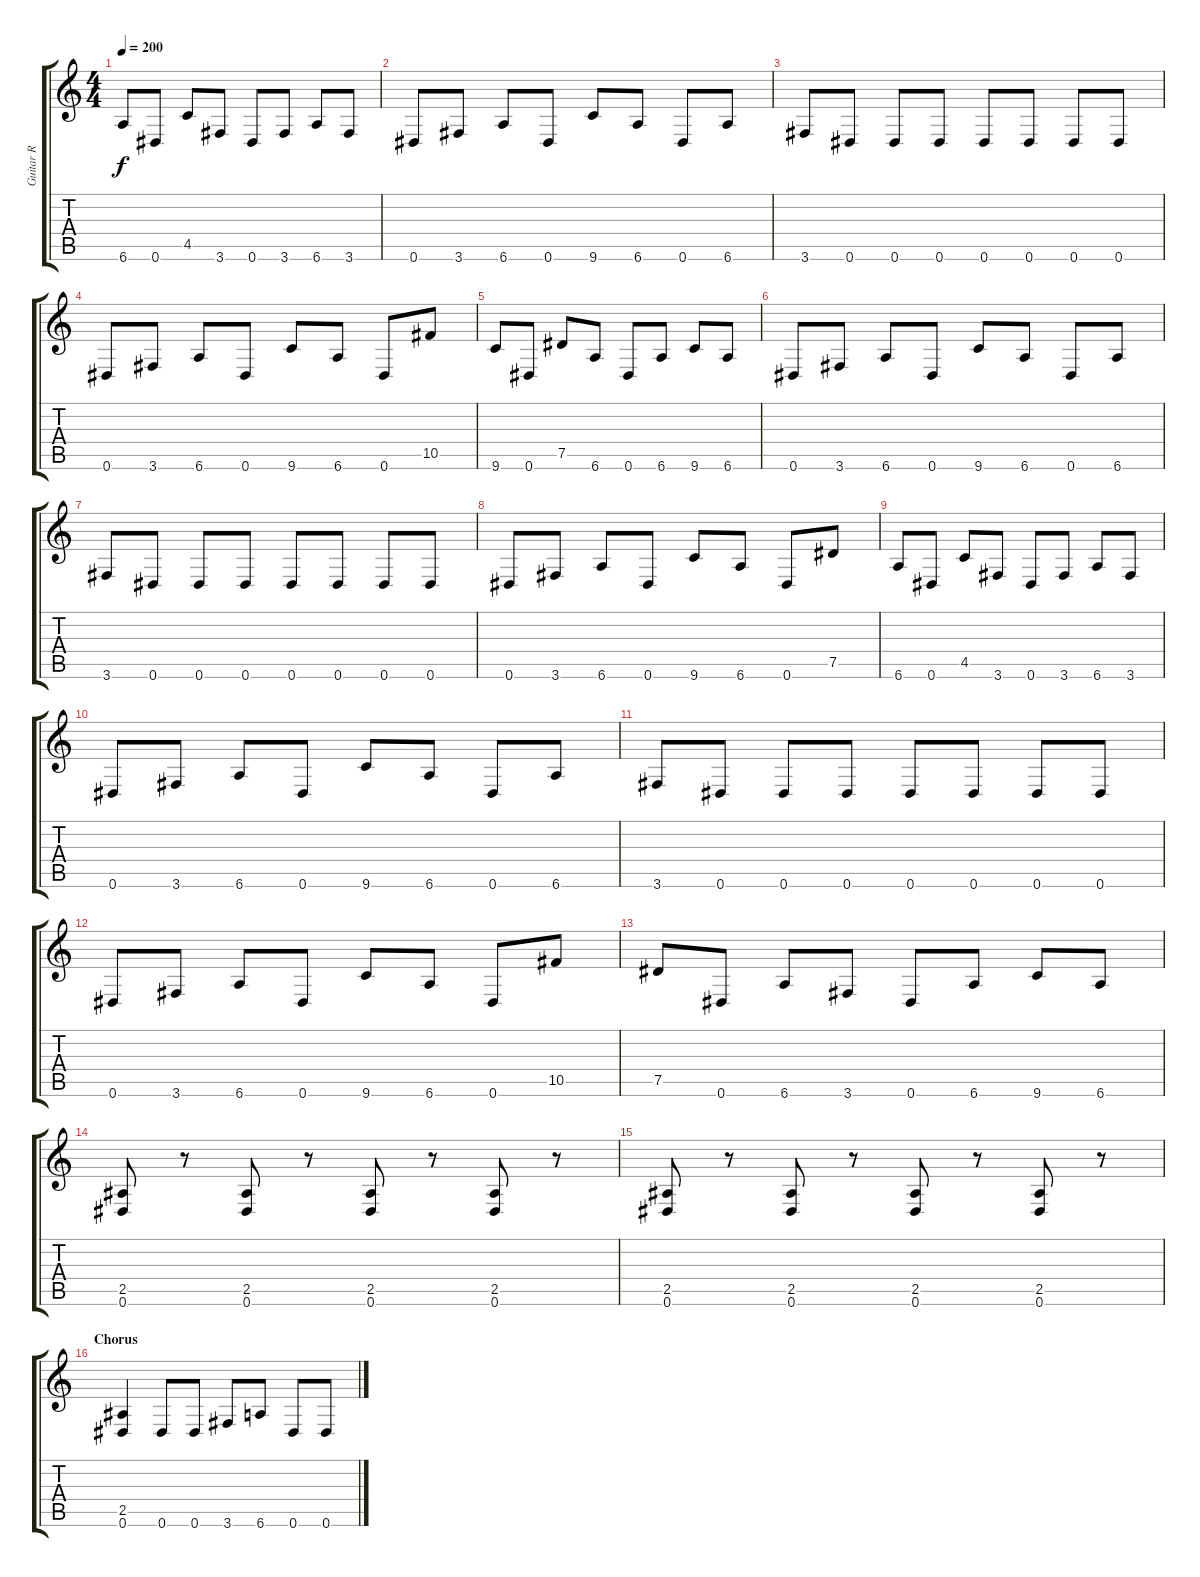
\track ("Guitar R" "Guitar R") {instrument distortionguitar}
\staff {score tabs}
\tuning (Eb4 Bb3 Gb3 Db3 Ab2 Eb2) {hide}
\ts (4 4)
\tempo 200
\clef g2
\ks c
6.6.8{dy f} 0.6.8 4.5.8 3.6.8 0.6.8 3.6.8 6.6.8 3.6.8 |
0.6.8 3.6.8 6.6.8 0.6.8 9.6.8 6.6.8 0.6.8 6.6.8 |
3.6.8 0.6.8 0.6.8 0.6.8 0.6.8 0.6.8 0.6.8 0.6.8 |
0.6.8 3.6.8 6.6.8 0.6.8 9.6.8 6.6.8 0.6.8 10.5.8 |
9.6.8 0.6.8 7.5.8 6.6.8 0.6.8 6.6.8 9.6.8 6.6.8 |
0.6.8 3.6.8 6.6.8 0.6.8 9.6.8 6.6.8 0.6.8 6.6.8 |
3.6.8 0.6.8 0.6.8 0.6.8 0.6.8 0.6.8 0.6.8 0.6.8 |
0.6.8 3.6.8 6.6.8 0.6.8 9.6.8 6.6.8 0.6.8 7.5.8 |
6.6.8 0.6.8 4.5.8 3.6.8 0.6.8 3.6.8 6.6.8 3.6.8 |
0.6.8 3.6.8 6.6.8 0.6.8 9.6.8 6.6.8 0.6.8 6.6.8 |
3.6.8 0.6.8 0.6.8 0.6.8 0.6.8 0.6.8 0.6.8 0.6.8 |
0.6.8 3.6.8 6.6.8 0.6.8 9.6.8 6.6.8 0.6.8 10.5.8 |
7.5.8 0.6.8 6.6.8 3.6.8 0.6.8 6.6.8 9.6.8 6.6.8 |
(2.5 0.6).8 r.8 (2.5 0.6).8 r.8 (2.5 0.6).8 r.8 (2.5 0.6).8 r.8 |
(2.5 0.6).8 r.8 (2.5 0.6).8 r.8 (2.5 0.6).8 r.8 (2.5 0.6).8 r.8 |
\section ("" "Chorus")
(2.5 0.6).4 0.6.8 0.6.8 3.6.8 6.6.8 0.6.8 0.6.8
